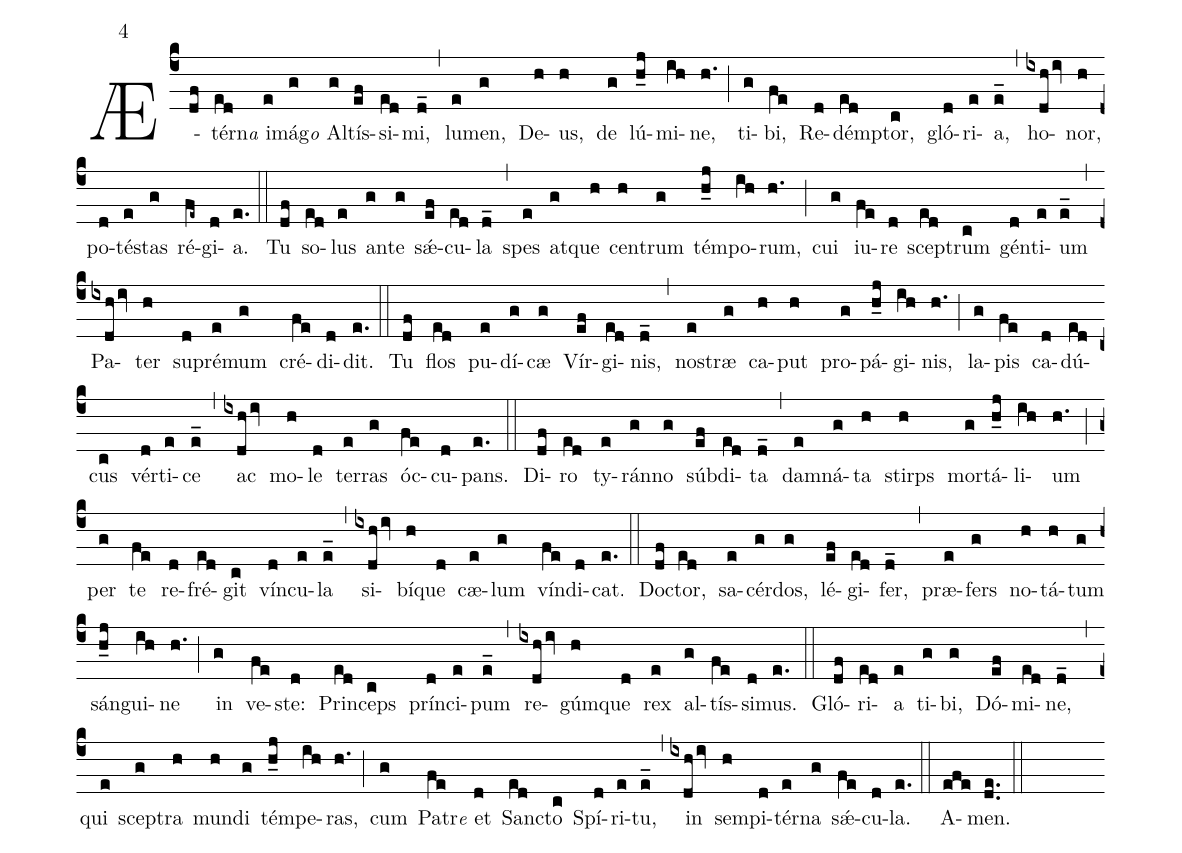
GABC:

mode: 4;
%%
(c4)
Æ(df)tér(ed)n<e>a</e> {i}(e)má(g)g<e>o</e> {A}l(g)tís(ef)si(ed)mi,(d_) (,)
lu(e)men,(g) De(h)us,(h) de(g) lú(h_j)mi(ih)ne,(h.) (;)
ti(g)bi,(fe) Re(d)dém(ed)ptor,(c) gló(d)ri(e)a,(e_) (,)
ho(ixdh/iv)nor,(h) po(d)té(e)stas(g) ré(fe~)gi(d)a.(e.) (::)

Tu(df) so(ed)lus(e) an(g)te(g) sǽ(ef)cu(ed)la(d_) (,)
spes(e) at(g)que(h) cen(h)trum(g) tém(h_j)po(ih)rum,(h.) (;)
cui(g) i{u}(fe)re(d) scep(ed)trum(c) gén(d)ti(e)um(e_) (,)
Pa(ixdh/iv)ter(h) su(d)pré(e)mum(g) cré(fe)di(d)dit.(e.) (::)

Tu(df) flos(ed) pu(e)dí(g)cæ(g) Vír(ef)gi(ed)nis,(d_) (,)
no(e)stræ(g) ca(h)put(h) pro(g)pá(h_j)gi(ih)nis,(h.) (;)
la(g)pis(fe) ca(d)dú(ed)cus(c) vér(d)ti(e)ce(e_) (,)
ac(ixdh/iv) mo(h)le(d) ter(e)ras(g) óc(fe)cu(d)pans.(e.) (::)

Di(df)ro(ed) ty(e)rán(g)no(g) súb(ef)di(ed)ta(d_) (,)
dam(e)ná(g)ta(h) stirps(h) mor(g)tá(h_j)li(ih)um(h.) (;)
per(g) te(fe) re(d)fré(ed)git(c) vín(d)cu(e)la(e_) (,)
si(ixdh/iv)bí(h)que(d) cæ(e)lum(g) vín(fe)di(d)cat.(e.) (::)

Do(df)ctor,(ed) sa(e)cér(g)dos,(g) lé(ef)gi(ed)fer,(d_) (,)
præ(e)fers(g) no(h)tá(h)tum(g) sán(h_j)gui(ih)ne(h.) (;)
in(g) ve(fe)ste:(d) Prin(ed)ceps(c) prín(d)ci(e)pum(e_) (,)
re(ixdh/iv)gúm(h)que(d) rex(e) al(g)tís(fe)si(d)mus.(e.) (::)

Gló(df)ri(ed)a(e) ti(g)bi,(g) Dó(ef)mi(ed)ne,(d_) (,)
qui(e) scep(g)tra(h) mun(h)di(g) tém(h_j)pe(ih)ras,(h.) (;)
cum(g) Pa(fe)tr<e>e</e> {e}t(d) San(ed)cto(c) Spí(d)ri(e)tu,(e_) (,)
in(ixdh/iv) sem(h)pi(d)tér(e)na(g) sǽ(fe)cu(d)la.(e.) (::)

A(efe)men.(de..) (::)
